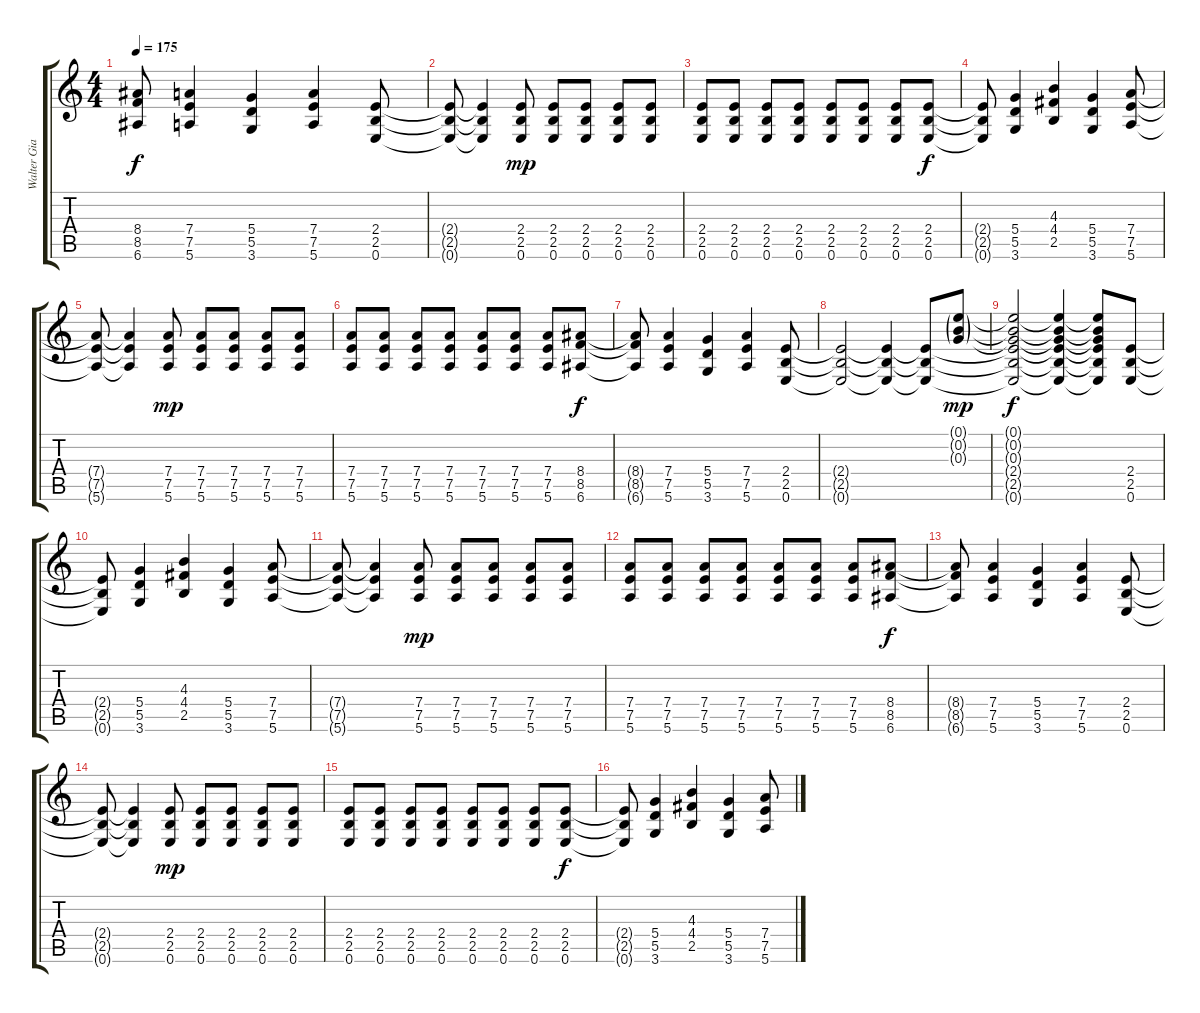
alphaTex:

\track ("Walter Giardino" "Walter Gia") {instrument distortionguitar}
\staff {score tabs}
\tuning (E4 B3 G3 D3 A2 E2) {hide}
\ts (4 4)
\tempo 175
\clef g2
\ks c
(8.4{t} 8.5{t} 6.6{t}).8{dy f} (7.4 7.5 5.6).4 (5.4 5.5 3.6).4 (7.4 7.5 5.6).4 (2.4 2.5 0.6).8 |
(2.4{t} 2.5{t} 0.6{t}).8 (2.4{t} 2.5{t} 0.6{t}).4 (2.4 2.5 0.6).8{dy mp} (2.4 2.5 0.6).8 (2.4 2.5 0.6).8 (2.4 2.5 0.6).8 (2.4 2.5 0.6).8 |
(2.4 2.5 0.6).8 (2.4 2.5 0.6).8 (2.4 2.5 0.6).8 (2.4 2.5 0.6).8 (2.4 2.5 0.6).8 (2.4 2.5 0.6).8 (2.4 2.5 0.6).8 (2.4 2.5 0.6).8{dy f} |
(2.4{t} 2.5{t} 0.6{t}).8 (5.4 5.5 3.6).4 (4.3 4.4 2.5).4 (5.4 5.5 3.6).4 (7.4 7.5 5.6).8 |
(7.4{t} 7.5{t} 5.6{t}).8 (7.4{t} 7.5{t} 5.6{t}).4 (7.4 7.5 5.6).8{dy mp} (7.4 7.5 5.6).8 (7.4 7.5 5.6).8 (7.4 7.5 5.6).8 (7.4 7.5 5.6).8 |
(7.4 7.5 5.6).8 (7.4 7.5 5.6).8 (7.4 7.5 5.6).8 (7.4 7.5 5.6).8 (7.4 7.5 5.6).8 (7.4 7.5 5.6).8 (7.4 7.5 5.6).8 (8.4 8.5 6.6).8{dy f} |
(8.4{t} 8.5{t} 6.6{t}).8 (7.4 7.5 5.6).4 (5.4 5.5 3.6).4 (7.4 7.5 5.6).4 (2.4 2.5 0.6).8 |
(2.4{t} 2.5{t} 0.6{t}).2 (2.4{t} 2.5{t} 0.6{t}).4 (2.4{t} 2.5{t} 0.6{t}).8 (0.1{g} 0.2{g} 0.3{g}).8{dy mp} |
(0.1{t} 0.2{t} 0.3{t} 2.4{t} 2.5{t} 0.6{t}).2{dy f} (0.1{t} 0.2{t} 0.3{t} 2.4{t} 2.5{t} 0.6{t}).4 (0.1{t} 0.2{t} 0.3{t} 2.4{t} 2.5{t} 0.6{t}).8 (2.4 2.5 0.6).8 |
(2.4{t} 2.5{t} 0.6{t}).8 (5.4 5.5 3.6).4 (4.3 4.4 2.5).4 (5.4 5.5 3.6).4 (7.4 7.5 5.6).8 |
(7.4{t} 7.5{t} 5.6{t}).8 (7.4{t} 7.5{t} 5.6{t}).4 (7.4 7.5 5.6).8{dy mp} (7.4 7.5 5.6).8 (7.4 7.5 5.6).8 (7.4 7.5 5.6).8 (7.4 7.5 5.6).8 |
(7.4 7.5 5.6).8 (7.4 7.5 5.6).8 (7.4 7.5 5.6).8 (7.4 7.5 5.6).8 (7.4 7.5 5.6).8 (7.4 7.5 5.6).8 (7.4 7.5 5.6).8 (8.4 8.5 6.6).8{dy f} |
(8.4{t} 8.5{t} 6.6{t}).8 (7.4 7.5 5.6).4 (5.4 5.5 3.6).4 (7.4 7.5 5.6).4 (2.4 2.5 0.6).8 |
(2.4{t} 2.5{t} 0.6{t}).8 (2.4{t} 2.5{t} 0.6{t}).4 (2.4 2.5 0.6).8{dy mp} (2.4 2.5 0.6).8 (2.4 2.5 0.6).8 (2.4 2.5 0.6).8 (2.4 2.5 0.6).8 |
(2.4 2.5 0.6).8 (2.4 2.5 0.6).8 (2.4 2.5 0.6).8 (2.4 2.5 0.6).8 (2.4 2.5 0.6).8 (2.4 2.5 0.6).8 (2.4 2.5 0.6).8 (2.4 2.5 0.6).8{dy f} |
(2.4{t} 2.5{t} 0.6{t}).8 (5.4 5.5 3.6).4 (4.3 4.4 2.5).4 (5.4 5.5 3.6).4 (7.4 7.5 5.6).8
